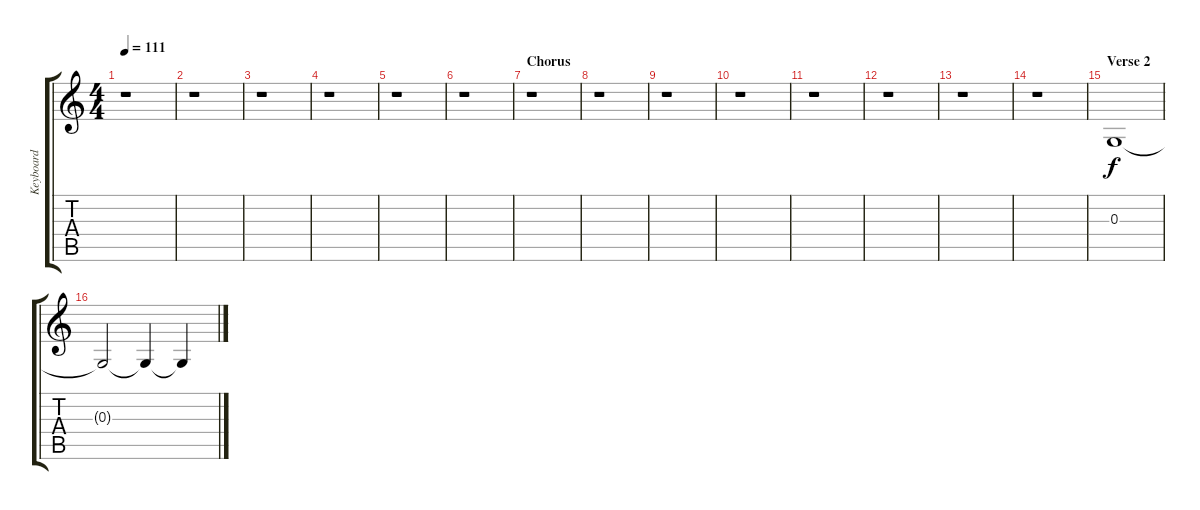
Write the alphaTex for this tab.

\track ("Keyboard" "Keyboard") {instrument stringensemble1}
\staff {score tabs}
\tuning (E4 B3 G3 D3 A2 E2) {hide}
\ts (4 4)
\tempo 111
\clef g2
\ks c
r.1{dy f} |
r.1 |
r.1 |
r.1 |
r.1 |
r.1 |
\section ("" "Chorus")
r.1 |
r.1 |
r.1 |
r.1 |
r.1 |
r.1 |
r.1 |
r.1{volume 0} |
\section ("" "Verse 2")
0.3.1{volume 14} |
0.3{t}.2 0.3{t}.4 0.3{t}.4{volume 0}
